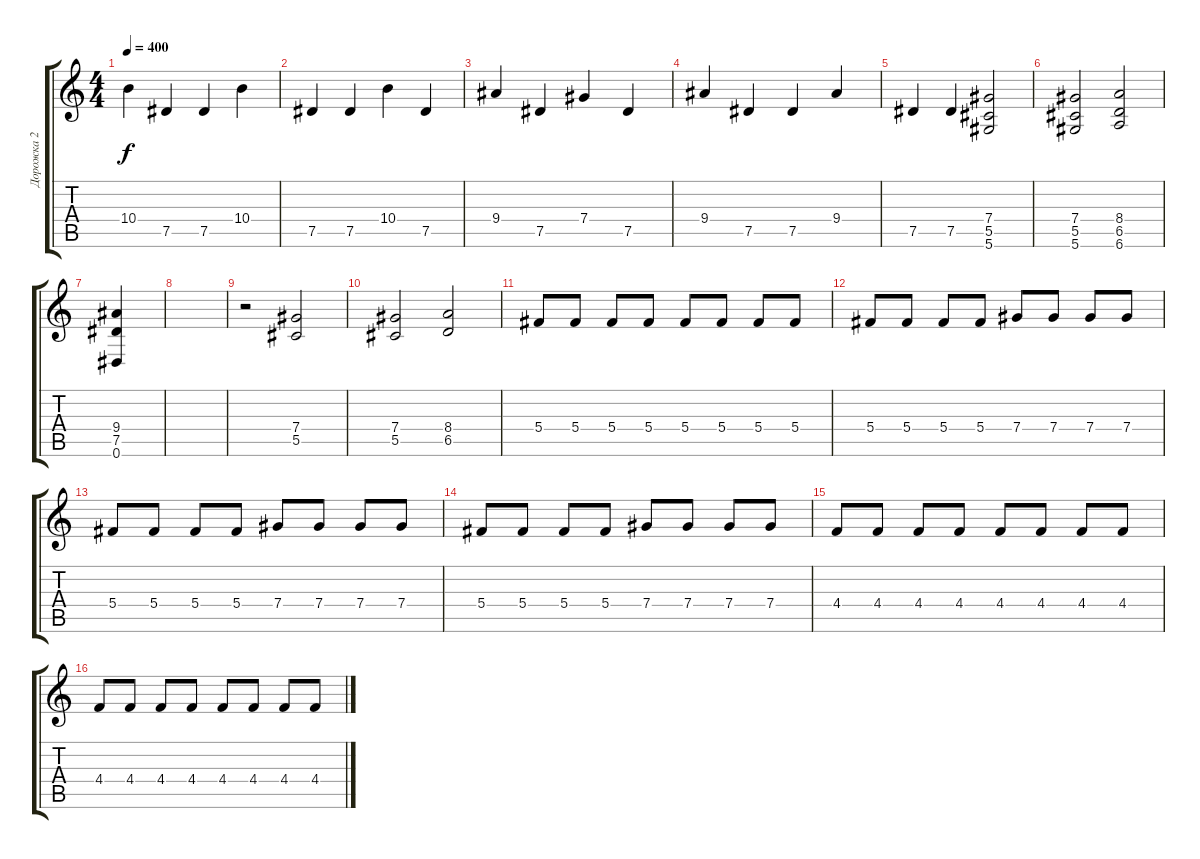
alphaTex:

\track ("Дорожка 2" "Дорожка 2") {instrument overdrivenguitar}
\staff {score tabs}
\tuning (Eb4 Bb3 Gb3 Db3 Ab2 Eb2) {hide}
\ts (4 4)
\tempo 400
\clef g2
\ks c
10.4.4{dy f} 7.5.4 7.5.4 10.4.4 |
7.5.4 7.5.4 10.4.4 7.5.4 |
9.4.4 7.5.4 7.4.4 7.5.4 |
9.4.4 7.5.4 7.5.4 9.4.4 |
7.5.4 7.5.4 (7.4 5.5 5.6).2 |
(7.4 5.5 5.6).2 (8.4 6.5 6.6).2 |
(9.4 7.5 0.6).4 |
|
r.2 (7.4 5.5).2 |
(7.4 5.5).2 (8.4 6.5).2 |
5.4.8 5.4.8 5.4.8 5.4.8 5.4.8 5.4.8 5.4.8 5.4.8 |
5.4.8 5.4.8 5.4.8 5.4.8 7.4.8 7.4.8 7.4.8 7.4.8 |
5.4.8 5.4.8 5.4.8 5.4.8 7.4.8 7.4.8 7.4.8 7.4.8 |
5.4.8 5.4.8 5.4.8 5.4.8 7.4.8 7.4.8 7.4.8 7.4.8 |
4.4.8 4.4.8 4.4.8 4.4.8 4.4.8 4.4.8 4.4.8 4.4.8 |
4.4.8 4.4.8 4.4.8 4.4.8 4.4.8 4.4.8 4.4.8 4.4.8
